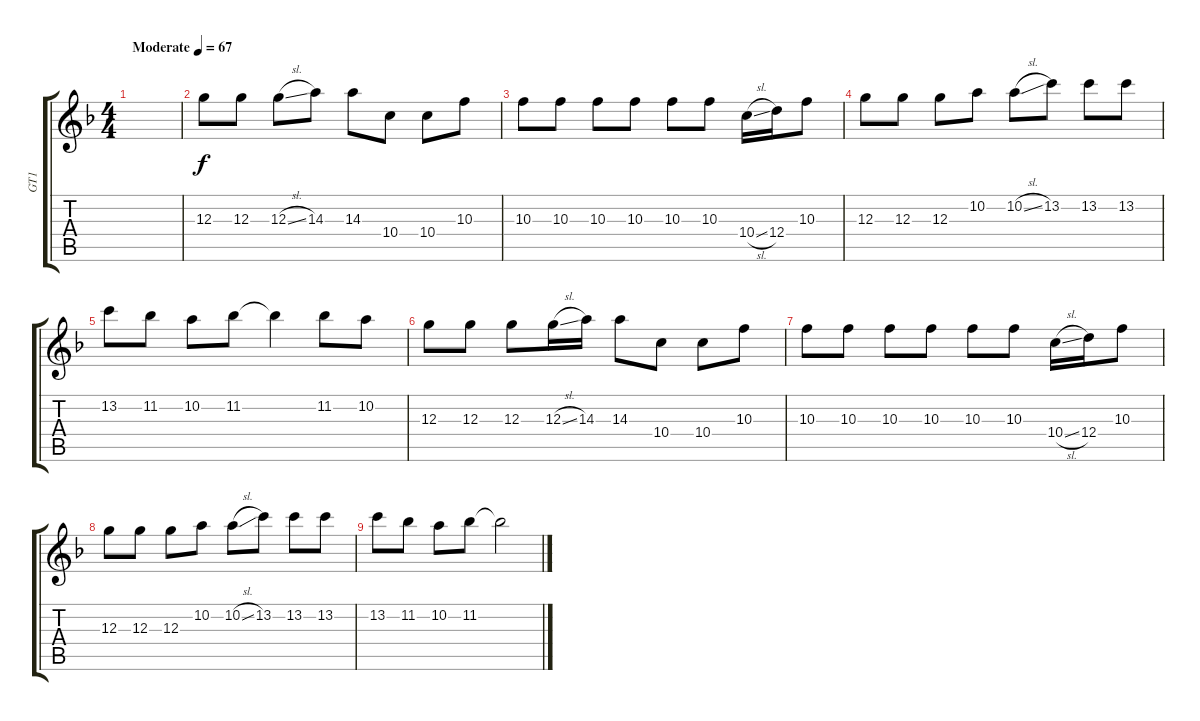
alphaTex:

\track ("GT1" "GT1") {instrument overdrivenguitar}
\staff {score tabs}
\tuning (E4 B3 G3 D3 A2 E2) {hide}
\ts (4 4)
\tempo (67 "Moderate")
\clef g2
\ks f
|
12.3.8 12.3.8 12.3{sl}.8 14.3.8 14.3.8 10.4.8 10.4.8 10.3.8 |
10.3.8{txt ""} 10.3.8 10.3.8 10.3.8 10.3.8 10.3.8 10.4{sl}.16 12.4.16 10.3.8 |
12.3.8 12.3.8 12.3.8 10.2.8 10.2{sl}.8 13.2.8 13.2.8 13.2.8 |
13.2.8 11.2.8 10.2.8 11.2.8 11.2{t}.4 11.2.8 10.2.8 |
12.3.8 12.3.8 12.3.8 12.3{sl}.16 14.3.16 14.3.8 10.4.8 10.4.8 10.3.8 |
10.3.8 10.3.8 10.3.8 10.3.8 10.3.8 10.3.8 10.4{sl}.16 12.4.16 10.3.8 |
12.3.8 12.3.8 12.3.8 10.2.8 10.2{sl}.8 13.2.8 13.2.8 13.2.8 |
13.2.8 11.2.8 10.2.8 11.2.8 11.2{t}.2
